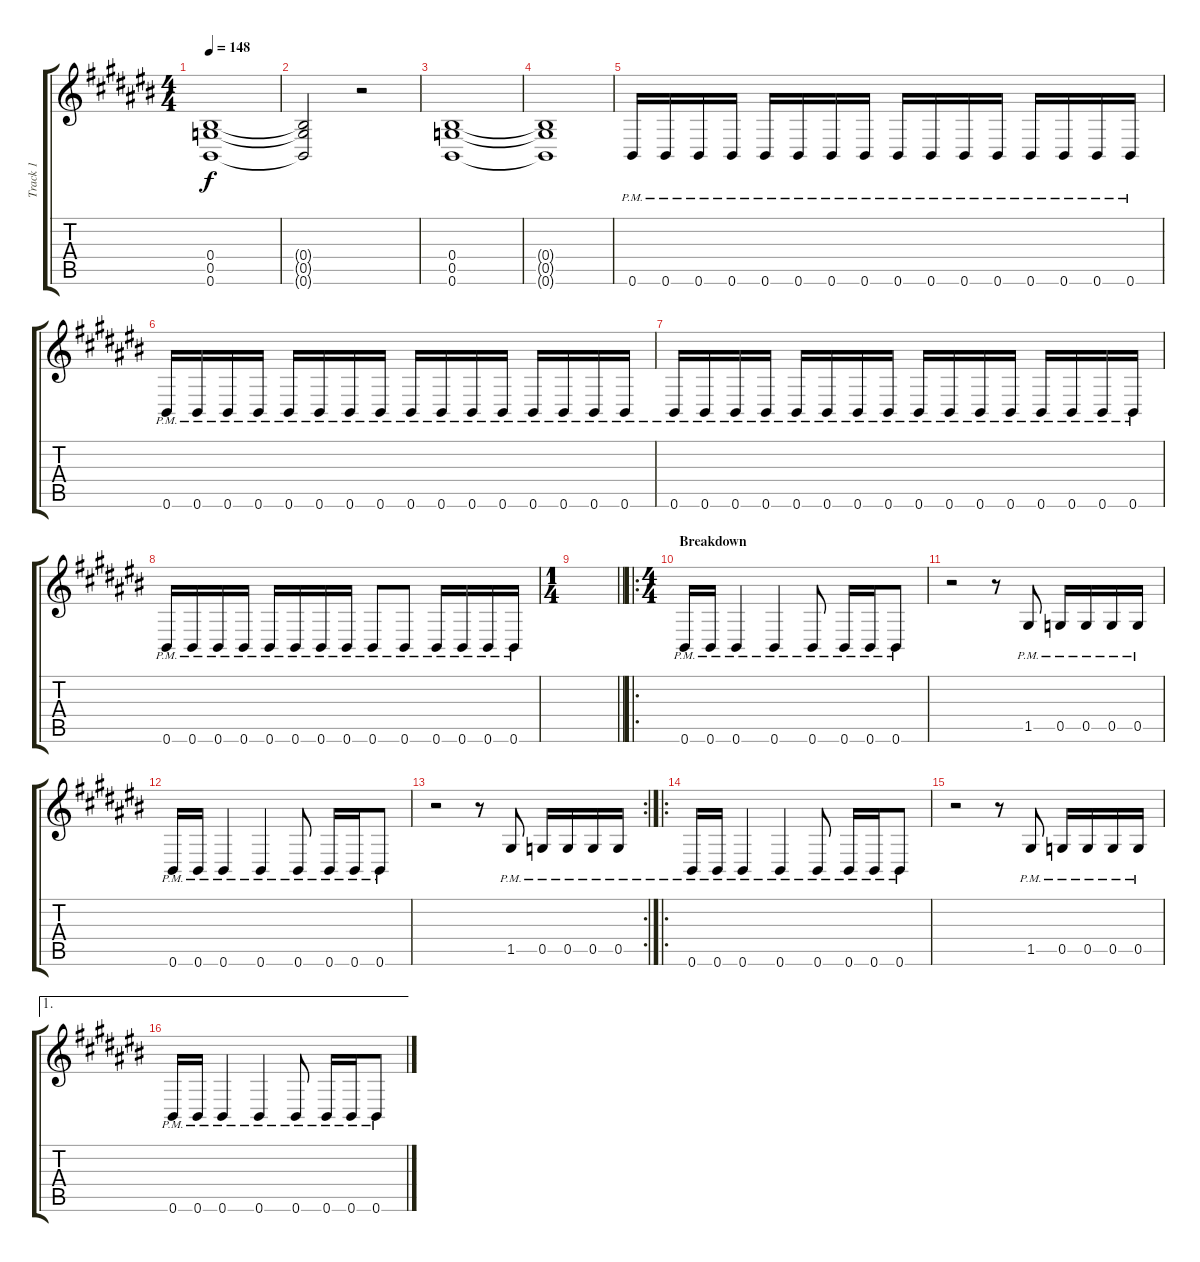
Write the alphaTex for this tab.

\track ("Track 1" "Track 1") {instrument distortionguitar}
\staff {score tabs}
\tuning (D4 A3 F3 C3 G2 C2) {hide}
\ts (4 4)
\tempo 148
\clef g2
\ks c#
(0.4 0.5 0.6).1{dy f} |
(0.4{t} 0.5{t} 0.6{t}).2 r.2 |
(0.4 0.5 0.6).1 |
(0.4{t} 0.5{t} 0.6{t}).1 |
0.6{pm}.16 0.6{pm}.16 0.6{pm}.16 0.6{pm}.16 0.6{pm}.16 0.6{pm}.16 0.6{pm}.16 0.6{pm}.16 0.6{pm}.16 0.6{pm}.16 0.6{pm}.16 0.6{pm}.16 0.6{pm}.16 0.6{pm}.16 0.6{pm}.16 0.6{pm}.16 |
0.6{pm}.16 0.6{pm}.16 0.6{pm}.16 0.6{pm}.16 0.6{pm}.16 0.6{pm}.16 0.6{pm}.16 0.6{pm}.16 0.6{pm}.16 0.6{pm}.16 0.6{pm}.16 0.6{pm}.16 0.6{pm}.16 0.6{pm}.16 0.6{pm}.16 0.6{pm}.16 |
0.6{pm}.16 0.6{pm}.16 0.6{pm}.16 0.6{pm}.16 0.6{pm}.16 0.6{pm}.16 0.6{pm}.16 0.6{pm}.16 0.6{pm}.16 0.6{pm}.16 0.6{pm}.16 0.6{pm}.16 0.6{pm}.16 0.6{pm}.16 0.6{pm}.16 0.6{pm}.16 |
0.6{pm}.16 0.6{pm}.16 0.6{pm}.16 0.6{pm}.16 0.6{pm}.16 0.6{pm}.16 0.6{pm}.16 0.6{pm}.16 0.6{pm}.8 0.6{pm}.8 0.6{pm}.16 0.6{pm}.16 0.6{pm}.16 0.6{pm}.16 |
\ts (1 4)
\barLineRight lightlight
|
\ro
\ts (4 4)
\section ("" "Breakdown")
0.6{pm}.16 0.6{pm}.16 0.6{pm}.4 0.6{pm}.4 0.6{pm}.8 0.6{pm}.16 0.6{pm}.16 0.6{pm}.8 |
r.2 r.8 1.5{pm}.8 0.5{pm}.16 0.5{pm}.16 0.5{pm}.16 0.5{pm}.16 |
0.6{pm}.16 0.6{pm}.16 0.6{pm}.4 0.6{pm}.4 0.6{pm}.8 0.6{pm}.16 0.6{pm}.16 0.6{pm}.8 |
\rc 2
r.2 r.8 1.5{pm}.8 0.5{pm}.16 0.5{pm}.16 0.5{pm}.16 0.5{pm}.16 |
\ro
0.6{pm}.16 0.6{pm}.16 0.6{pm}.4 0.6{pm}.4 0.6{pm}.8 0.6{pm}.16 0.6{pm}.16 0.6{pm}.8 |
r.2 r.8 1.5{pm}.8 0.5{pm}.16 0.5{pm}.16 0.5{pm}.16 0.5{pm}.16 |
\ae 1
0.6{pm}.16 0.6{pm}.16 0.6{pm}.4 0.6{pm}.4 0.6{pm}.8 0.6{pm}.16 0.6{pm}.16 0.6{pm}.8
